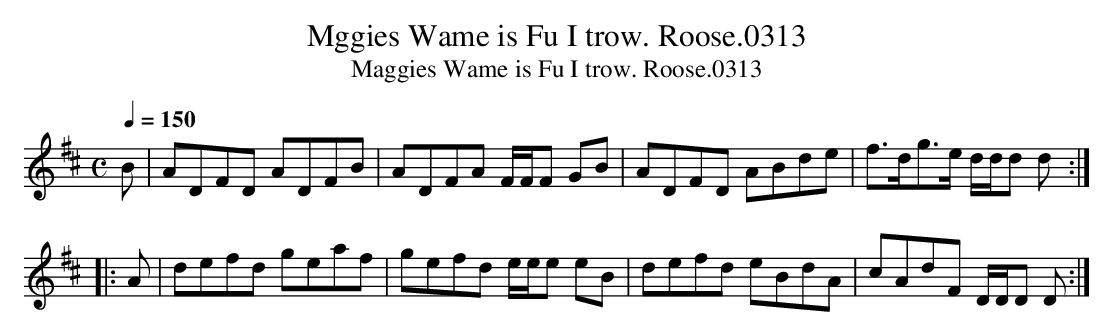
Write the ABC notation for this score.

X:1
T:Mggies Wame is Fu I trow. Roose.0313
T:Maggies Wame is Fu I trow. Roose.0313
M:C
L:1/8
Q:1/4=150
K:D
B|ADFD ADFB|ADFA F/F/F GB|ADFD ABde|f>dg>e d/d/d d:|
|:A|defd geaf|gefd e/e/e eB|defd eBdA|cAdF D/D/D D :|
